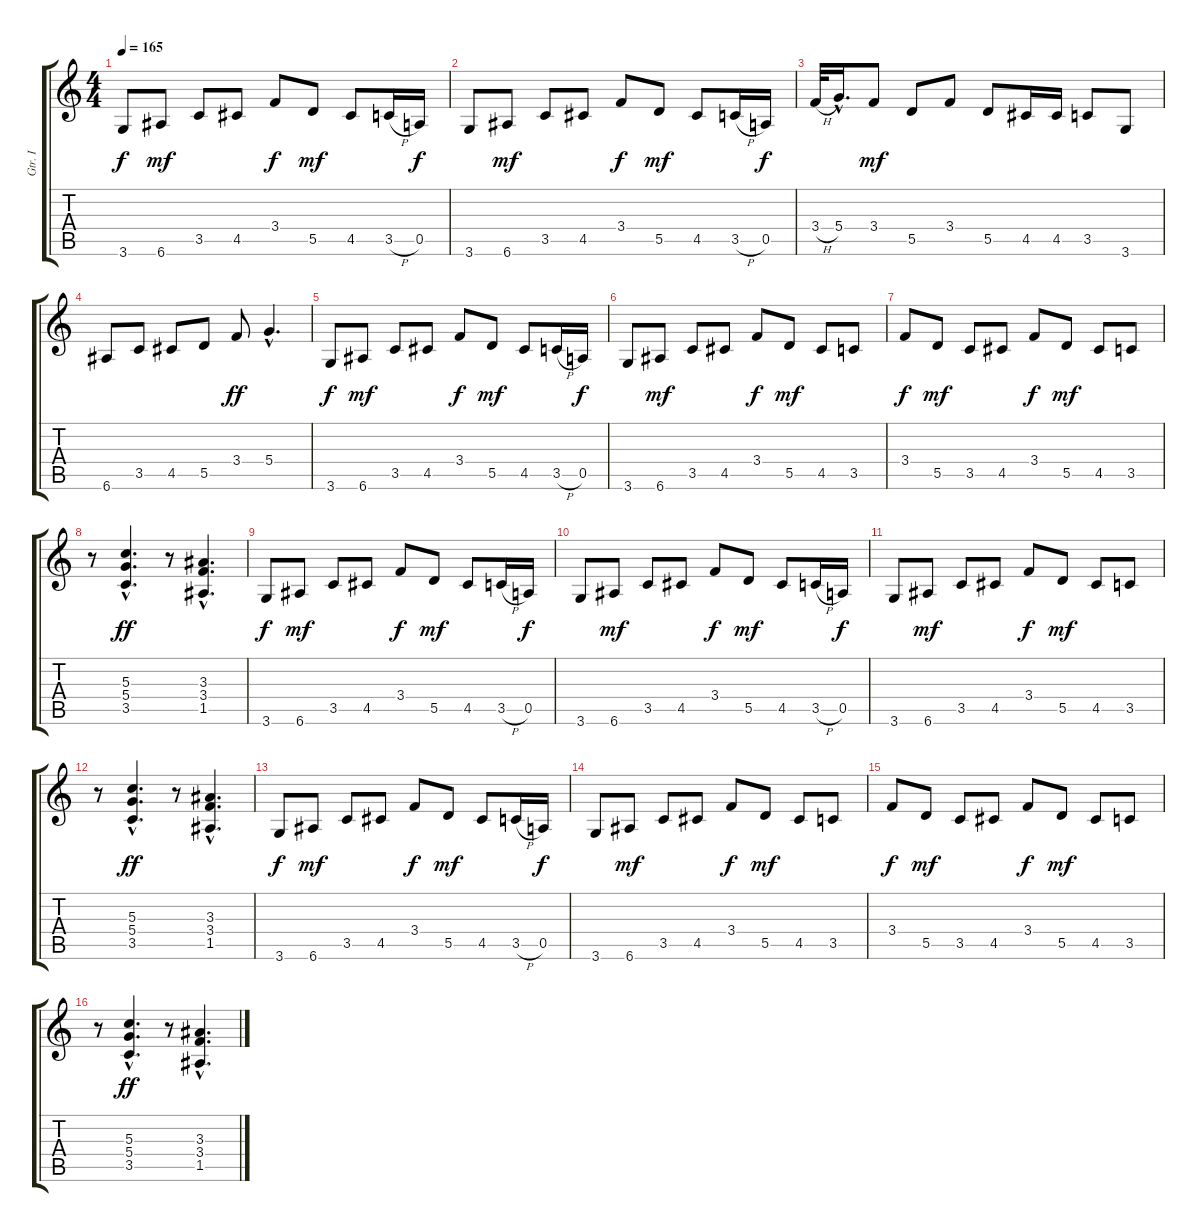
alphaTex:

\track ("Gtr. I" "Gtr. I") {instrument overdrivenguitar}
\staff {score tabs}
\tuning (E4 B3 G3 D3 A2 E2) {hide}
\ts (4 4)
\tempo 165
\clef g2
\ks c
3.6.8{dy f} 6.6.8{dy mf} 3.5.8 4.5.8 3.4.8{dy f} 5.5.8{dy mf} 4.5.8 3.5{h}.16 0.5.16{dy f} |
3.6.8 6.6.8{dy mf} 3.5.8 4.5.8 3.4.8{dy f} 5.5.8{dy mf} 4.5.8 3.5{h}.16 0.5.16{dy f} |
3.4{h}.32 5.4{hac}.16{d} 3.4.8{dy mf} 5.5.8 3.4.8 5.5.8 4.5.16 4.5.16 3.5.8 3.6.8 |
6.6.8 3.5.8 4.5.8 5.5.8 3.4.8{dy ff} 5.4{hac}.4{d} |
3.6.8{dy f} 6.6.8{dy mf} 3.5.8 4.5.8 3.4.8{dy f} 5.5.8{dy mf} 4.5.8 3.5{h}.16 0.5.16{dy f} |
3.6.8 6.6.8{dy mf} 3.5.8 4.5.8 3.4.8{dy f} 5.5.8{dy mf} 4.5.8 3.5.8 |
3.4.8{dy f} 5.5.8{dy mf} 3.5.8 4.5.8 3.4.8{dy f} 5.5.8{dy mf} 4.5.8 3.5.8 |
r.8 (5.3{hac} 5.4{hac} 3.5{hac}).4{d dy ff} r.8 (3.3{hac} 3.4{hac} 1.5{hac}).4{d} |
3.6.8{dy f} 6.6.8{dy mf} 3.5.8 4.5.8 3.4.8{dy f} 5.5.8{dy mf} 4.5.8 3.5{h}.16 0.5.16{dy f} |
3.6.8 6.6.8{dy mf} 3.5.8 4.5.8 3.4.8{dy f} 5.5.8{dy mf} 4.5.8 3.5{h}.16 0.5.16{dy f} |
3.6.8 6.6.8{dy mf} 3.5.8 4.5.8 3.4.8{dy f} 5.5.8{dy mf} 4.5.8 3.5.8 |
r.8 (5.3{hac} 5.4{hac} 3.5{hac}).4{d dy ff} r.8 (3.3{hac} 3.4{hac} 1.5{hac}).4{d} |
3.6.8{dy f} 6.6.8{dy mf} 3.5.8 4.5.8 3.4.8{dy f} 5.5.8{dy mf} 4.5.8 3.5{h}.16 0.5.16{dy f} |
3.6.8 6.6.8{dy mf} 3.5.8 4.5.8 3.4.8{dy f} 5.5.8{dy mf} 4.5.8 3.5.8 |
3.4.8{dy f} 5.5.8{dy mf} 3.5.8 4.5.8 3.4.8{dy f} 5.5.8{dy mf} 4.5.8 3.5.8 |
r.8 (5.3{hac} 5.4{hac} 3.5{hac}).4{d dy ff} r.8 (3.3{hac} 3.4{hac} 1.5{hac}).4{d}
